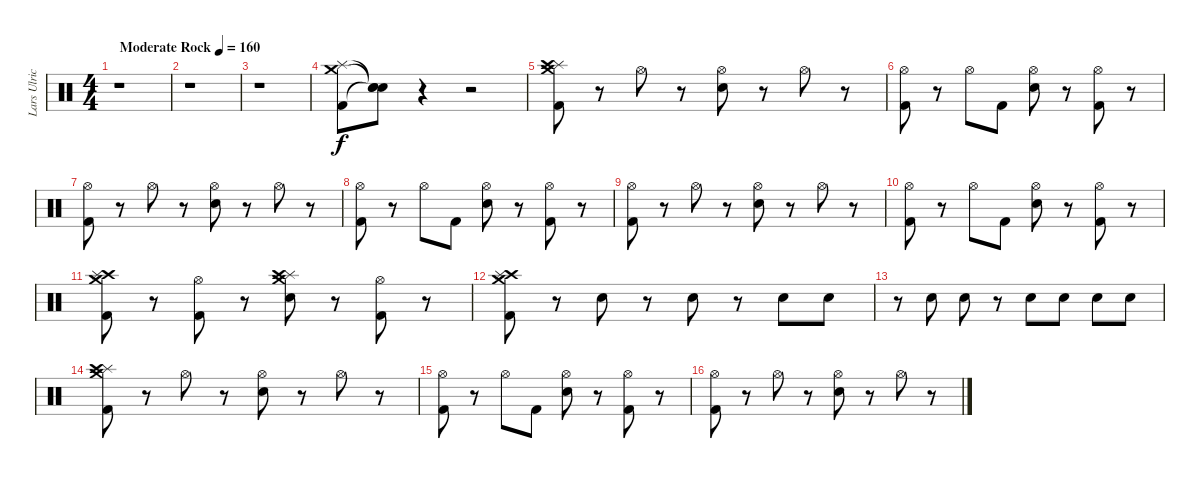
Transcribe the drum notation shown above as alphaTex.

\track ("Lars Ulrich" "Lars Ulric") {instrument percussion}
\staff {score}
\articulation defaults
\ts (4 4)
\tempo (160 "Moderate Rock")
\clef neutral
\ks c
r.1{dy f} |
r.1 |
r.1 |
("Crash medium (hit)" "Splash (hit)" "Kick (hit) 2").8 ("Snare (hit)"{t} "Snare (hit)"{t} "Snare (hit)"{t}).8 r.4 r.2 |
("Splash (hit)" "Crash medium (hit)" "Crash high (hit)" "Kick (hit) 2").8 r.8 "Hi-Hat (open)".8 r.8 ("Hi-Hat (open)" "Snare (hit) 2").8 r.8 "Hi-Hat (open)".8 r.8 |
("Hi-Hat (open)" "Kick (hit) 2").8 r.8 "Hi-Hat (open)".8 "Kick (hit) 2".8 ("Hi-Hat (open)" "Snare (hit) 2").8 r.8 ("Hi-Hat (open)" "Kick (hit) 2").8 r.8 |
("Hi-Hat (open)" "Kick (hit) 2").8 r.8 "Hi-Hat (open)".8 r.8 ("Hi-Hat (open)" "Snare (hit) 2").8 r.8 "Hi-Hat (open)".8 r.8 |
("Hi-Hat (open)" "Kick (hit) 2").8 r.8 "Hi-Hat (open)".8 "Kick (hit) 2".8 ("Hi-Hat (open)" "Snare (hit) 2").8 r.8 ("Hi-Hat (open)" "Kick (hit) 2").8 r.8 |
("Hi-Hat (open)" "Kick (hit) 2").8 r.8 "Hi-Hat (open)".8 r.8 ("Hi-Hat (open)" "Snare (hit) 2").8 r.8 "Hi-Hat (open)".8 r.8 |
("Hi-Hat (open)" "Kick (hit) 2").8 r.8 "Hi-Hat (open)".8 "Kick (hit) 2".8 ("Hi-Hat (open)" "Snare (hit) 2").8 r.8 ("Hi-Hat (open)" "Kick (hit) 2").8 r.8 |
("Crash medium (hit)" "Crash high (hit)" "Splash (hit)" "Kick (hit) 2").8 r.8 ("Kick (hit) 2" "Hi-Hat (open)").8 r.8 ("Crash medium (hit)" "Splash (hit)" "Crash high (hit)" "Snare (hit) 2").8 r.8 ("Kick (hit) 2" "Hi-Hat (open)").8 r.8 |
("Kick (hit) 2" "Crash high (hit)" "Splash (hit)" "Crash medium (hit)").8 r.8 "Snare (hit) 2".8 r.8 "Snare (hit) 2".8 r.8 "Snare (hit) 2".8 "Snare (hit) 2".8 |
r.8 "Snare (hit) 2".8 "Snare (hit) 2".8 r.8 "Snare (hit) 2".8 "Snare (hit) 2".8 "Snare (hit) 2".8 "Snare (hit) 2".8 |
("Splash (hit)" "Crash medium (hit)" "Crash high (hit)" "Kick (hit) 2").8 r.8 "Hi-Hat (open)".8 r.8 ("Hi-Hat (open)" "Snare (hit) 2").8 r.8 "Hi-Hat (open)".8 r.8 |
("Hi-Hat (open)" "Kick (hit) 2").8 r.8 "Hi-Hat (open)".8 "Kick (hit) 2".8 ("Hi-Hat (open)" "Snare (hit) 2").8 r.8 ("Hi-Hat (open)" "Kick (hit) 2").8 r.8 |
("Hi-Hat (open)" "Kick (hit) 2").8 r.8 "Hi-Hat (open)".8 r.8 ("Hi-Hat (open)" "Snare (hit) 2").8 r.8 "Hi-Hat (open)".8 r.8
